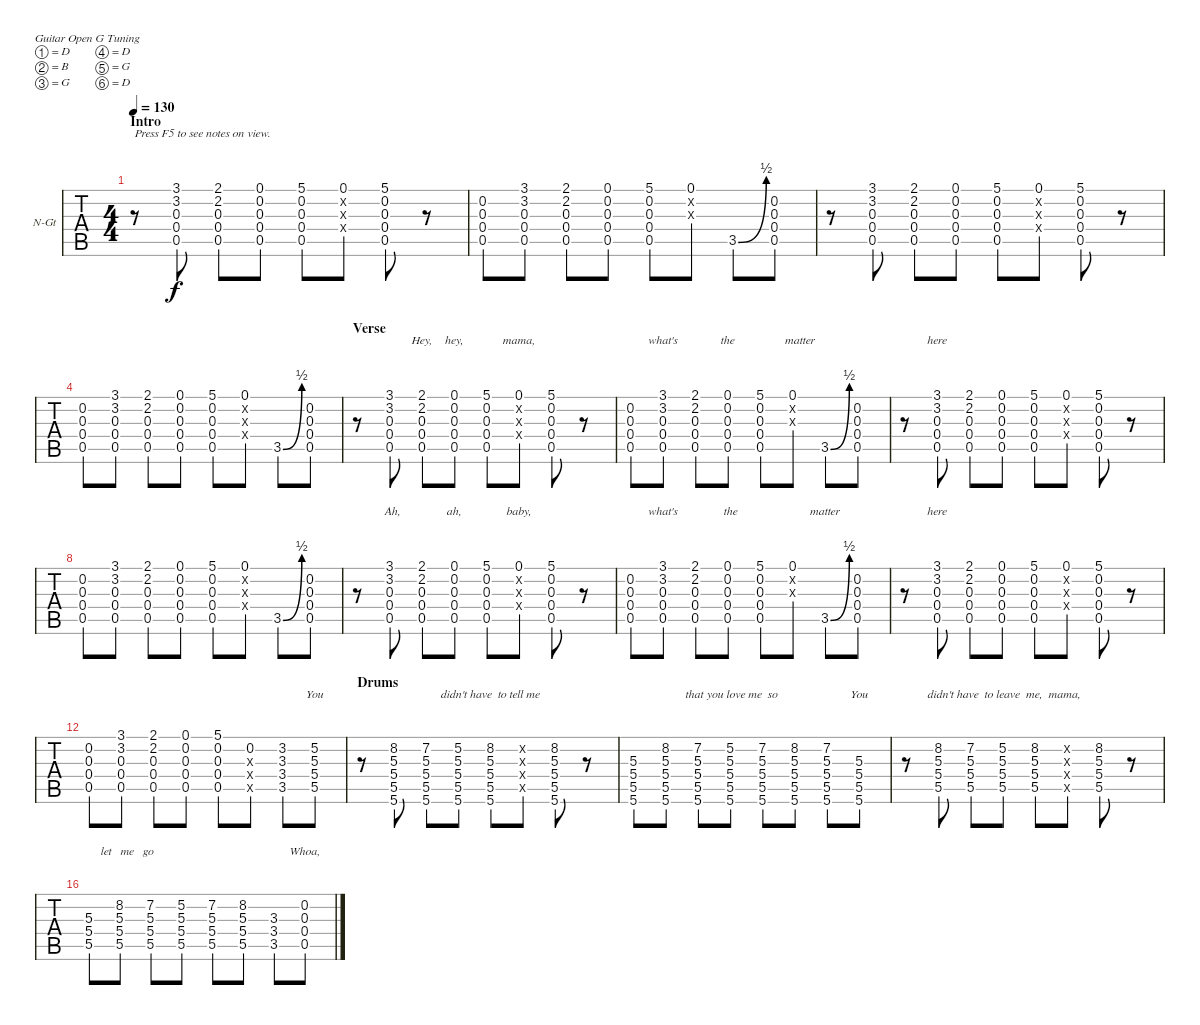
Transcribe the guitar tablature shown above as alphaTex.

\bracketExtendMode nobrackets
\firstSystemTrackNameOrientation horizontal
\otherSystemsTrackNameOrientation horizontal
\defaultBarNumberDisplay FirstOfSystem
\track ("Guitar" "N-Gt") {instrument acousticguitarnylon}
\staff {tabs}
\tuning (D4 B3 G3 D3 G2 D2)
\ts (4 4)
\beaming (8 2 2 2 2)
\section ("" "Intro")
\scale
0.398927
\tempo 130
\accidentals auto
\clef g2
\ottava regular
\simile none
\ks c
r.8{txt "Press F5 to see notes on view.\n" dy f instrument acousticguitarnylon} (3.1{hac} 3.2{hac} 0.3 0.4 0.5).8{lyrics (0 "") lyrics (1 "") lyrics (2 "") lyrics (3 "") lyrics (4 "")} (2.1{hac} 2.2{hac} 0.3 0.4 0.5).8{lyrics (0 "") lyrics (1 "") lyrics (2 "") lyrics (3 "") lyrics (4 "")} (0.1 0.2 0.3 0.4 0.5).8{lyrics (0 "") lyrics (1 "") lyrics (2 "") lyrics (3 "") lyrics (4 "")} (5.1{hac} 0.2 0.3 0.4 0.5).8{lyrics (0 "") lyrics (1 "") lyrics (2 "") lyrics (3 "") lyrics (4 "")} (0.4{x} 0.3{x} 0.1 0.2{x}).8{lyrics (0 "") lyrics (1 "") lyrics (2 "") lyrics (3 "") lyrics (4 "")} (5.1{hac} 0.2 0.3 0.4 0.5).8{lyrics (0 "") lyrics (1 "") lyrics (2 "") lyrics (3 "") lyrics (4 "")} r.8 |
\scale
0.300537 (0.2 0.3 0.4 0.5).8{lyrics (0 "") lyrics (1 "") lyrics (2 "") lyrics (3 "") lyrics (4 "")} (3.1{hac} 3.2{hac} 0.3 0.4 0.5).8{lyrics (0 "") lyrics (1 "") lyrics (2 "") lyrics (3 "") lyrics (4 "")} (2.1{hac} 2.2{hac} 0.3 0.4 0.5).8{lyrics (0 "") lyrics (1 "") lyrics (2 "") lyrics (3 "") lyrics (4 "")} (0.1 0.2 0.3 0.4 0.5).8{lyrics (0 "") lyrics (1 "") lyrics (2 "") lyrics (3 "") lyrics (4 "")} (5.1{hac} 0.2 0.3 0.4 0.5).8{lyrics (0 "") lyrics (1 "") lyrics (2 "") lyrics (3 "") lyrics (4 "")} (0.1 0.2{x} 0.3{x}).8{lyrics (0 "") lyrics (1 "") lyrics (2 "") lyrics (3 "") lyrics (4 "")} 3.5{be (bend 0 0 60 2) hac}.8{lyrics (0 "") lyrics (1 "") lyrics (2 "") lyrics (3 "") lyrics (4 "")} (0.2 0.3 0.4 0.5).8{lyrics (0 "") lyrics (1 "") lyrics (2 "") lyrics (3 "") lyrics (4 "")} |
\scale
0.300537 r.8{lyrics (0 "") lyrics (1 "") lyrics (2 "") lyrics (3 "") lyrics (4 "")} (3.1{hac} 3.2{hac} 0.3 0.4 0.5).8{lyrics (0 "") lyrics (1 "") lyrics (2 "") lyrics (3 "") lyrics (4 "")} (2.1{hac} 2.2{hac} 0.3 0.4 0.5).8{lyrics (0 "") lyrics (1 "") lyrics (2 "") lyrics (3 "") lyrics (4 "")} (0.1 0.2 0.3 0.4 0.5).8{lyrics (0 "") lyrics (1 "") lyrics (2 "") lyrics (3 "") lyrics (4 "")} (5.1{hac} 0.2 0.3 0.4 0.5).8{lyrics (0 "") lyrics (1 "") lyrics (2 "") lyrics (3 "") lyrics (4 "")} (0.2{x} 0.3{x} 0.4{x} 0.1).8{lyrics (0 "") lyrics (1 "") lyrics (2 "") lyrics (3 "") lyrics (4 "")} (5.1{hac} 0.2 0.3 0.4 0.5).8{lyrics (0 "") lyrics (1 "") lyrics (2 "") lyrics (3 "") lyrics (4 "")} r.8 |
\scale
0.333333 (0.2 0.3 0.4 0.5).8{lyrics (0 "") lyrics (1 "") lyrics (2 "") lyrics (3 "") lyrics (4 "")} (3.1{hac} 3.2{hac} 0.3 0.4 0.5).8{lyrics (0 "") lyrics (1 "") lyrics (2 "") lyrics (3 "") lyrics (4 "")} (2.1{hac} 2.2{hac} 0.3 0.4 0.5).8{lyrics (0 "") lyrics (1 "") lyrics (2 "") lyrics (3 "") lyrics (4 "")} (0.1 0.2 0.3 0.4 0.5).8{lyrics (0 "") lyrics (1 "") lyrics (2 "") lyrics (3 "") lyrics (4 "")} (5.1{hac} 0.2 0.3 0.4 0.5).8{lyrics (0 "") lyrics (1 "") lyrics (2 "") lyrics (3 "") lyrics (4 "")} (0.1 0.2{x} 0.3{x} 0.4{x}).8{lyrics (0 "") lyrics (1 "") lyrics (2 "") lyrics (3 "") lyrics (4 "")} 3.5{be (bend 0 0 60 2) hac}.8{lyrics (0 "") lyrics (1 "") lyrics (2 "") lyrics (3 "") lyrics (4 "")} (0.2 0.3 0.4 0.5).8{lyrics (0 "") lyrics (1 "") lyrics (2 "") lyrics (3 "") lyrics (4 "")} |
\section ("" "Verse")
\scale
0.333333 r.8 (3.1{hac} 3.2{hac} 0.3 0.4 0.5).8{lyrics (0 "") lyrics (1 "") lyrics (2 "") lyrics (3 "") lyrics (4 "")} (2.1{hac} 2.2{hac} 0.3 0.4 0.5).8{lyrics (0 "Hey,    ") lyrics (1 "") lyrics (2 "") lyrics (3 "") lyrics (4 "")} (0.1 0.2 0.3 0.4 0.5).8{lyrics (0 "hey,") lyrics (1 "") lyrics (2 "") lyrics (3 "") lyrics (4 "")} (5.1{hac} 0.2 0.3 0.4 0.5).8{lyrics (0 "") lyrics (1 "") lyrics (2 "") lyrics (3 "") lyrics (4 "")} (0.4{x} 0.3{x} 0.1 0.2{x}).8{lyrics (0 "mama,") lyrics (1 "") lyrics (2 "") lyrics (3 "") lyrics (4 "")} (5.1{hac} 0.2 0.3 0.4 0.5).8{lyrics (0 "") lyrics (1 "") lyrics (2 "") lyrics (3 "") lyrics (4 "")} r.8 |
\scale
0.333333 (0.2 0.3 0.4 0.5).8{lyrics (0 "") lyrics (1 "") lyrics (2 "") lyrics (3 "") lyrics (4 "")} (3.1{hac} 3.2{hac} 0.3 0.4 0.5).8{lyrics (0 "what's") lyrics (1 "") lyrics (2 "") lyrics (3 "") lyrics (4 "")} (2.1{hac} 2.2{hac} 0.3 0.4 0.5).8{lyrics (0 "") lyrics (1 "") lyrics (2 "") lyrics (3 "") lyrics (4 "")} (0.1 0.2 0.3 0.4 0.5).8{lyrics (0 "the") lyrics (1 "") lyrics (2 "") lyrics (3 "") lyrics (4 "")} (5.1{hac} 0.2 0.3 0.4 0.5).8{lyrics (0 "") lyrics (1 "") lyrics (2 "") lyrics (3 "") lyrics (4 "")} (0.1{hac} 0.2{hac x} 0.3{x}).8{lyrics (0 "     matter") lyrics (1 "") lyrics (2 "") lyrics (3 "") lyrics (4 "")} 3.5{be (bend 0 0 60 2) hac}.8{lyrics (0 "") lyrics (1 "") lyrics (2 "") lyrics (3 "") lyrics (4 "")} (0.2 0.3 0.4 0.5).8{lyrics (0 "") lyrics (1 "") lyrics (2 "") lyrics (3 "") lyrics (4 "")} |
\scale
0.333333 r.8 (3.1{hac} 3.2{hac} 0.3 0.4 0.5).8{lyrics (0 "here") lyrics (1 "") lyrics (2 "") lyrics (3 "") lyrics (4 "")} (2.1{hac} 2.2{hac} 0.3 0.4 0.5).8{lyrics (0 "") lyrics (1 "") lyrics (2 "") lyrics (3 "") lyrics (4 "")} (0.1 0.2 0.3 0.4 0.5).8{lyrics (0 "") lyrics (1 "") lyrics (2 "") lyrics (3 "") lyrics (4 "")} (5.1{hac} 0.2 0.3 0.4 0.5).8{lyrics (0 "") lyrics (1 "") lyrics (2 "") lyrics (3 "") lyrics (4 "")} (0.2{x} 0.3{x} 0.4{x} 0.1).8{lyrics (0 "") lyrics (1 "") lyrics (2 "") lyrics (3 "") lyrics (4 "")} (5.1{hac} 0.2 0.3 0.4 0.5).8{lyrics (0 "") lyrics (1 "") lyrics (2 "") lyrics (3 "") lyrics (4 "")} r.8 |
\scale
0.333333 (0.2 0.3 0.4 0.5).8{lyrics (0 "") lyrics (1 "") lyrics (2 "") lyrics (3 "") lyrics (4 "")} (3.1{hac} 3.2{hac} 0.3 0.4 0.5).8{lyrics (0 "") lyrics (1 "") lyrics (2 "") lyrics (3 "") lyrics (4 "")} (2.1{hac} 2.2{hac} 0.3 0.4 0.5).8{lyrics (0 "") lyrics (1 "") lyrics (2 "") lyrics (3 "") lyrics (4 "")} (0.1 0.2{hac} 0.3 0.4 0.5).8{lyrics (0 "") lyrics (1 "") lyrics (2 "") lyrics (3 "") lyrics (4 "")} (5.1{hac} 0.2 0.3 0.4 0.5).8{lyrics (0 "") lyrics (1 "") lyrics (2 "") lyrics (3 "") lyrics (4 "")} (0.1{hac} 0.2{hac x} 0.3{x} 0.4{x}).8{lyrics (0 "") lyrics (1 "") lyrics (2 "") lyrics (3 "") lyrics (4 "")} 3.5{be (bend 0 0 60 2) hac}.8{lyrics (0 "") lyrics (1 "") lyrics (2 "") lyrics (3 "") lyrics (4 "")} (0.2 0.3 0.4 0.5).8{lyrics (0 "") lyrics (1 "") lyrics (2 "") lyrics (3 "") lyrics (4 "")} |
\scale
0.333333 r.8 (3.1{hac} 3.2{hac} 0.3 0.4 0.5).8{lyrics (0 "  Ah,") lyrics (1 "") lyrics (2 "") lyrics (3 "") lyrics (4 "")} (2.1{hac} 2.2{hac} 0.3 0.4 0.5).8{lyrics (0 "") lyrics (1 "") lyrics (2 "") lyrics (3 "") lyrics (4 "")} (0.1{hac} 0.2 0.3 0.4 0.5).8{lyrics (0 "ah,") lyrics (1 "") lyrics (2 "") lyrics (3 "") lyrics (4 "")} (5.1{hac} 0.2 0.3 0.4 0.5).8{lyrics (0 "") lyrics (1 "") lyrics (2 "") lyrics (3 "") lyrics (4 "")} (0.4{x} 0.3{x} 0.1 0.2{x}).8{lyrics (0 "baby,") lyrics (1 "") lyrics (2 "") lyrics (3 "") lyrics (4 "")} (5.1{hac} 0.2 0.3 0.4 0.5).8{lyrics (0 "") lyrics (1 "") lyrics (2 "") lyrics (3 "") lyrics (4 "")} r.8 |
\scale
0.333333 (0.2 0.3 0.4 0.5).8{lyrics (0 "") lyrics (1 "") lyrics (2 "") lyrics (3 "") lyrics (4 "")} (3.1{hac} 3.2{hac} 0.3 0.4 0.5).8{lyrics (0 "what's") lyrics (1 "") lyrics (2 "") lyrics (3 "") lyrics (4 "")} (2.1{hac} 2.2{hac} 0.3 0.4 0.5).8{lyrics (0 "") lyrics (1 "") lyrics (2 "") lyrics (3 "") lyrics (4 "")} (0.1 0.2 0.3 0.4 0.5).8{lyrics (0 "  the") lyrics (1 "") lyrics (2 "") lyrics (3 "") lyrics (4 "")} (5.1{hac} 0.2 0.3 0.4 0.5).8{lyrics (0 "") lyrics (1 "") lyrics (2 "") lyrics (3 "") lyrics (4 "")} (0.1{hac} 0.2{hac x} 0.3{x}).8{lyrics (0 "") lyrics (1 "") lyrics (2 "") lyrics (3 "") lyrics (4 "")} 3.5{be (bend 0 0 60 2) hac}.8{lyrics (0 "matter") lyrics (1 "") lyrics (2 "") lyrics (3 "") lyrics (4 "")} (0.2 0.3 0.4 0.5).8{lyrics (0 "") lyrics (1 "") lyrics (2 "") lyrics (3 "") lyrics (4 "")} |
\scale
0.333333 r.8 (3.1{hac} 3.2{hac} 0.3 0.4 0.5).8{lyrics (0 "here") lyrics (1 "") lyrics (2 "") lyrics (3 "") lyrics (4 "")} (2.1{hac} 2.2{hac} 0.3 0.4 0.5).8{lyrics (0 "") lyrics (1 "") lyrics (2 "") lyrics (3 "") lyrics (4 "")} (0.1 0.2 0.3 0.4 0.5).8{lyrics (0 "") lyrics (1 "") lyrics (2 "") lyrics (3 "") lyrics (4 "")} (5.1{hac} 0.2 0.3 0.4 0.5).8{lyrics (0 "") lyrics (1 "") lyrics (2 "") lyrics (3 "") lyrics (4 "")} (0.2{x} 0.3{x} 0.4{x} 0.1).8{lyrics (0 "") lyrics (1 "") lyrics (2 "") lyrics (3 "") lyrics (4 "")} (5.1{hac} 0.2 0.3 0.4 0.5).8{lyrics (0 "") lyrics (1 "") lyrics (2 "") lyrics (3 "") lyrics (4 "")} r.8 |
\scale
0.333333 (0.2 0.3 0.4 0.5).8{lyrics (0 "") lyrics (1 "") lyrics (2 "") lyrics (3 "") lyrics (4 "")} (3.1{hac} 3.2{hac} 0.3 0.4 0.5).8{lyrics (0 "") lyrics (1 "") lyrics (2 "") lyrics (3 "") lyrics (4 "")} (2.1{hac} 2.2{hac} 0.3 0.4 0.5).8{lyrics (0 "") lyrics (1 "") lyrics (2 "") lyrics (3 "") lyrics (4 "")} (0.1 0.2 0.3 0.4 0.5).8{lyrics (0 "") lyrics (1 "") lyrics (2 "") lyrics (3 "") lyrics (4 "")} (0.3 0.4 0.5 0.2 5.1{hac}).8{lyrics (0 "") lyrics (1 "") lyrics (2 "") lyrics (3 "") lyrics (4 "")} (0.2 0.3{x} 0.4{x} 0.5{x}).8{lyrics (0 "") lyrics (1 "") lyrics (2 "") lyrics (3 "") lyrics (4 "")} (3.3 3.4 3.5 3.2).8{lyrics (0 "") lyrics (1 "") lyrics (2 "") lyrics (3 "") lyrics (4 "")} (5.3 5.4 5.5 5.2).8{lyrics (0 "You   ") lyrics (1 "") lyrics (2 "") lyrics (3 "") lyrics (4 "")} |
\section ("" "Drums")
\scale
0.37931 r.8{lyrics (0 "") lyrics (1 "") lyrics (2 "") lyrics (3 "") lyrics (4 "")} (8.2{hac} 5.3 5.4 5.5 5.6).8{lyrics (0 "") lyrics (1 "") lyrics (2 "") lyrics (3 "") lyrics (4 "")} (7.2{hac} 5.3 5.4 5.5 5.6).8{lyrics (0 "") lyrics (1 "") lyrics (2 "") lyrics (3 "") lyrics (4 "")} (5.2{hac} 5.3 5.4 5.5 5.6).8{lyrics (0 "") lyrics (1 "") lyrics (2 "") lyrics (3 "") lyrics (4 "")} (8.2{hac} 5.3 5.4 5.5 5.6).8{lyrics (0 "didn't have  to tell me  ") lyrics (1 "") lyrics (2 "") lyrics (3 "") lyrics (4 "")} (0.2{x} 0.4{x} 0.3{x} 0.5{x}).8{lyrics (0 "") lyrics (1 "") lyrics (2 "") lyrics (3 "") lyrics (4 "")} (8.2{hac} 5.3 5.4 5.5 5.6).8{lyrics (0 "") lyrics (1 "") lyrics (2 "") lyrics (3 "") lyrics (4 "")} r.8 |
\scale
0.241379 (5.3{hac} 5.4 5.5 5.6).8{lyrics (0 "") lyrics (1 "") lyrics (2 "") lyrics (3 "") lyrics (4 "")} (8.2{hac} 5.3 5.4 5.5 5.6).8{lyrics (0 "") lyrics (1 "") lyrics (2 "") lyrics (3 "") lyrics (4 "")} (7.2{hac} 5.3 5.4 5.5 5.6).8{lyrics (0 "") lyrics (1 "") lyrics (2 "") lyrics (3 "") lyrics (4 "")} (5.2 5.3 5.4 5.5 5.6).8{lyrics (0 " that you love me  so      ") lyrics (1 "") lyrics (2 "") lyrics (3 "") lyrics (4 "")} (7.2{hac} 5.3 5.4 5.5 5.6).8{lyrics (0 "") lyrics (1 "") lyrics (2 "") lyrics (3 "") lyrics (4 "")} (8.2{hac} 5.3 5.4 5.5 5.6).8{lyrics (0 "") lyrics (1 "") lyrics (2 "") lyrics (3 "") lyrics (4 "")} (7.2{hac} 5.3 5.4 5.5 5.6).8{lyrics (0 "") lyrics (1 "") lyrics (2 "") lyrics (3 "") lyrics (4 "")} (5.3{hac} 5.4 5.5 5.6).8{lyrics (0 "You    ") lyrics (1 "") lyrics (2 "") lyrics (3 "") lyrics (4 "")} |
\scale
0.37931 r.8{lyrics (0 "") lyrics (1 "") lyrics (2 "") lyrics (3 "") lyrics (4 "")} (8.2{hac} 5.3 5.4 5.5).8{lyrics (0 "") lyrics (1 "") lyrics (2 "") lyrics (3 "") lyrics (4 "")} (7.2{hac} 5.3 5.4 5.5).8{lyrics (0 "") lyrics (1 "") lyrics (2 "") lyrics (3 "") lyrics (4 "")} (5.2 5.3 5.4 5.5).8{lyrics (0 " didn't have  to leave  me,  mama,") lyrics (1 "") lyrics (2 "") lyrics (3 "") lyrics (4 "")} (8.2{hac} 5.3 5.4 5.5).8{lyrics (0 "") lyrics (1 "") lyrics (2 "") lyrics (3 "") lyrics (4 "")} (0.2{x} 0.4{x} 0.3{x} 0.5{x}).8{lyrics (0 "") lyrics (1 "") lyrics (2 "") lyrics (3 "") lyrics (4 "")} (8.2{hac} 5.3 5.4 5.5).8{lyrics (0 "") lyrics (1 "") lyrics (2 "") lyrics (3 "") lyrics (4 "")} r.8 |
\scale
0.44 (5.3{hac} 5.4 5.5).8{lyrics (0 "") lyrics (1 "") lyrics (2 "") lyrics (3 "") lyrics (4 "")} (8.2{hac} 5.3 5.4 5.5).8{lyrics (0 "     let   me   go") lyrics (1 "") lyrics (2 "") lyrics (3 "") lyrics (4 "")} (7.2{hac} 5.3 5.4 5.5).8{lyrics (0 "") lyrics (1 "") lyrics (2 "") lyrics (3 "") lyrics (4 "")} (5.2 5.3 5.4 5.5).8{lyrics (0 "") lyrics (1 "") lyrics (2 "") lyrics (3 "") lyrics (4 "")} (7.2{hac} 5.3 5.4 5.5).8{lyrics (0 "") lyrics (1 "") lyrics (2 "") lyrics (3 "") lyrics (4 "")} (8.2{hac} 5.3 5.4 5.5).8{lyrics (0 "") lyrics (1 "") lyrics (2 "") lyrics (3 "") lyrics (4 "")} (3.3 3.4 3.5).8{lyrics (0 "") lyrics (1 "") lyrics (2 "") lyrics (3 "") lyrics (4 "")} (0.2 0.3 0.4 0.5).8{lyrics (0 "Whoa,") lyrics (1 "") lyrics (2 "") lyrics (3 "") lyrics (4 "")}
